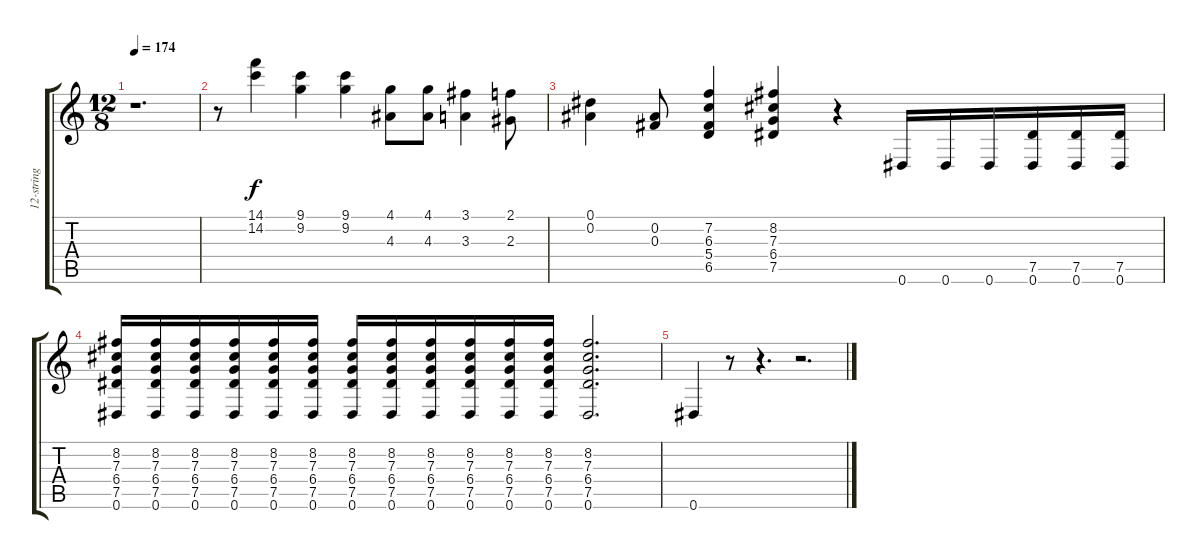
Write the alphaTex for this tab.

\track ("12-string Ac." "12-string ") {instrument acousticguitarnylon}
\staff {score tabs}
\tuning (Eb4 Bb3 Gb3 Db3 Ab2 Eb2) {hide}
\ts (12 8)
\tempo 174
\clef g2
\ks c
r.1{d dy f} |
r.8 (14.1 14.2).4 (9.1 9.2).4 (9.1 9.2).4 (4.1 4.3).8 (4.1 4.3).8 (3.1 3.3).4 (2.1 2.3).8 |
(0.1 0.2).4 (0.2 0.3).8 (7.2 6.3 5.4 6.5).4 (8.2 7.3 6.4 7.5).4 r.4 0.6.16 0.6.16 0.6.16 (7.5 0.6).16 (7.5 0.6).16 (7.5 0.6).16 |
(8.2 7.3 6.4 7.5 0.6).16 (8.2 7.3 6.4 7.5 0.6).16 (8.2 7.3 6.4 7.5 0.6).16 (8.2 7.3 6.4 7.5 0.6).16 (8.2 7.3 6.4 7.5 0.6).16 (8.2 7.3 6.4 7.5 0.6).16 (8.2 7.3 6.4 7.5 0.6).16 (8.2 7.3 6.4 7.5 0.6).16 (8.2 7.3 6.4 7.5 0.6).16 (8.2 7.3 6.4 7.5 0.6).16 (8.2 7.3 6.4 7.5 0.6).16 (8.2 7.3 6.4 7.5 0.6).16 (8.2 7.3 6.4 7.5 0.6).2{d} |
0.6.4 r.8 r.4{d} r.2{d}
